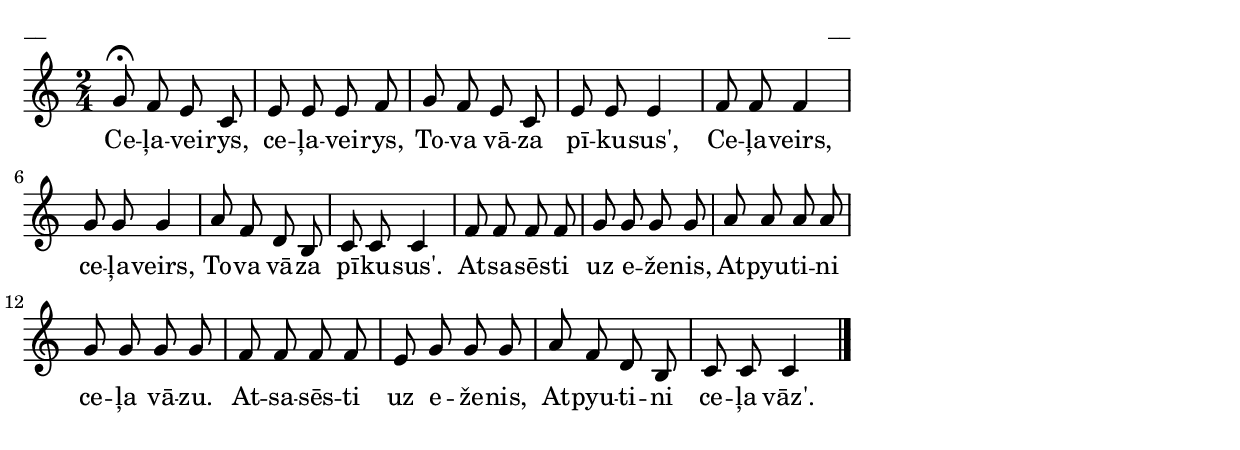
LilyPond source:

\version "2.13.16"
%\header {
%    title = "Ceļaveirs, ceļaveirs, tova vāza pīkususe"
%}
\paper {
line-width = 14\cm
left-margin = 0.4\cm
between-system-padding = 0.1\cm
between-system-space = 0.1\cm
}
\layout {
indent = #0
ragged-last = ##f
}

voiceA = \relative c' {
\clef "treble"
\key c \major
\time 2/4
g'8\fermata f e c e e e f | g8 f e c e e e4
f8 f f4  g8 g g4 | a8 f d b c c c4
f8 f f f g g g g | a8 a a a g g g g |
f8 f f f e g g g | a8 f d b c c c4
\bar "|."
} 



lyricA = \lyricmode {
Ce -- ļa -- vei -- rys, ce -- ļa -- vei -- rys, To -- va vā -- za pī -- ku -- sus',
Ce -- ļa -- veirs, ce -- ļa -- veirs, To -- va vā -- za pī -- ku -- sus'.
At -- sa -- sēs -- ti uz e -- že -- nis, At -- pyu -- ti -- ni ce -- ļa vā -- zu. 
At -- sa -- sēs -- ti uz e -- že -- nis, At -- pyu -- ti -- ni ce -- ļa vāz'.
}


fullScore = <<
\new Staff {
<<
\new Voice = "voiceA" { \oneVoice \autoBeamOff \voiceA }
\lyricsto "voiceA" \new Lyrics \lyricA
>>
}
>>

\score {
\fullScore
\header { piece = "__" opus = "__" }
}
\markup { \with-color #(x11-color 'white) \sans \smaller "__" }
\score {
\unfoldRepeats
\fullScore
\midi {
\context { \Staff \remove "Staff_performer" }
\context { \Voice \consists "Staff_performer" }
}
}


